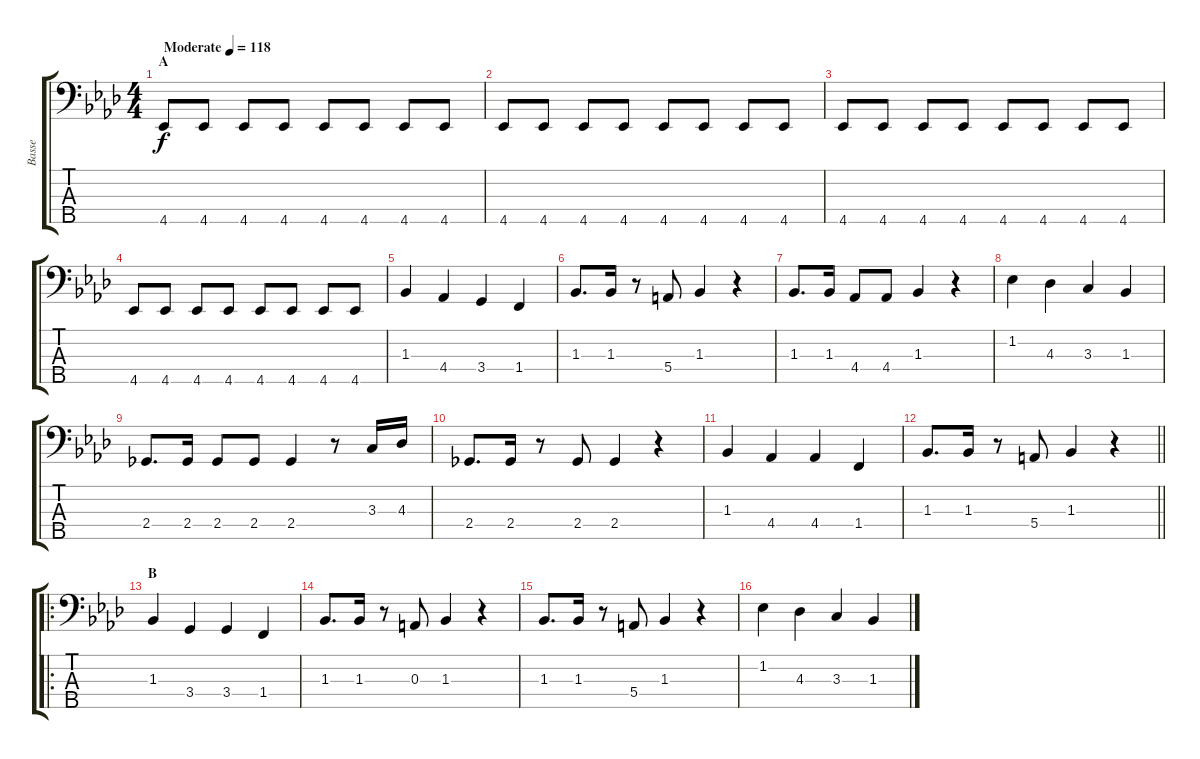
\track ("Basse" "Basse") {instrument electricbasspick}
\staff {score tabs}
\tuning (G2 D2 A1 E1 B0) {hide}
\ts (4 4)
\section ("" "A")
\tempo (118 "Moderate")
\clef f4
\ks ab
4.5.8{dy f instrument electricbasspick} 4.5.8 4.5.8 4.5.8 4.5.8 4.5.8 4.5.8 4.5.8 |
4.5.8 4.5.8 4.5.8 4.5.8 4.5.8 4.5.8 4.5.8 4.5.8 |
4.5.8 4.5.8 4.5.8 4.5.8 4.5.8 4.5.8 4.5.8 4.5.8 |
4.5.8 4.5.8 4.5.8 4.5.8 4.5.8 4.5.8 4.5.8 4.5.8 |
1.3.4 4.4.4 3.4.4 1.4.4 |
1.3.8{d} 1.3.16 r.8 5.4.8 1.3.4 r.4 |
1.3.8{d} 1.3.16 4.4.8 4.4.8 1.3.4 r.4 |
1.2.4 4.3.4 3.3.4 1.3.4 |
2.4.8{d} 2.4.16 2.4.8 2.4.8 2.4.4 r.8 3.3.16 4.3.16 |
2.4.8{d} 2.4.16 r.8 2.4.8 2.4.4 r.4 |
1.3.4 4.4.4 4.4.4 1.4.4 |
\barLineRight lightlight
1.3.8{d} 1.3.16 r.8 5.4.8 1.3.4 r.4 |
\ro
\section ("" "B")
1.3.4 3.4.4 3.4.4 1.4.4 |
1.3.8{d} 1.3.16 r.8 0.3.8 1.3.4 r.4 |
1.3.8{d} 1.3.16 r.8 5.4.8 1.3.4 r.4 |
1.2.4 4.3.4 3.3.4 1.3.4
